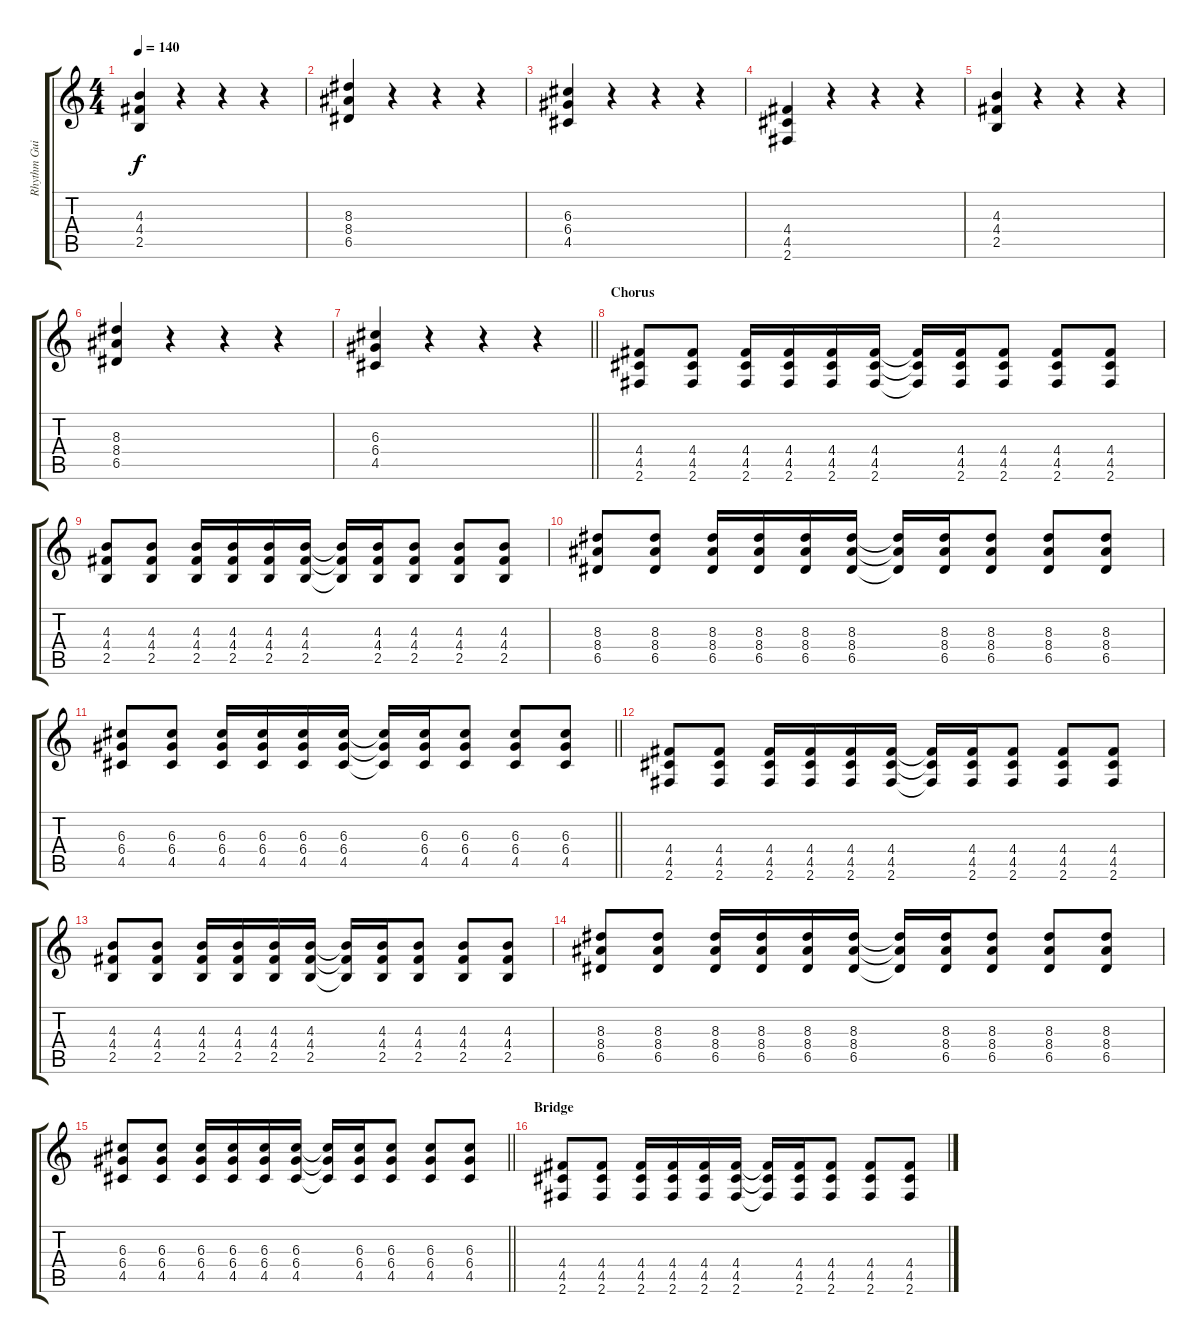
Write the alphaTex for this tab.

\track ("Rhythm Guitar" "Rhythm Gui") {instrument electricguitarclean}
\staff {score tabs}
\tuning (E4 B3 G3 D3 A2 E2) {hide}
\ts (4 4)
\tempo 140
\clef g2
\ks c
(4.3 4.4 2.5).4{dy f} r.4 r.4 r.4 |
(8.3 8.4 6.5).4 r.4 r.4 r.4 |
(6.3 6.4 4.5).4 r.4 r.4 r.4 |
(4.4 4.5 2.6).4 r.4 r.4 r.4 |
(4.3 4.4 2.5).4 r.4 r.4 r.4 |
(8.3 8.4 6.5).4 r.4 r.4 r.4 |
\barLineRight lightlight
(6.3 6.4 4.5).4 r.4 r.4 r.4 |
\section ("" "Chorus")
(4.4 4.5 2.6).8 (4.4 4.5 2.6).8 (4.4 4.5 2.6).16 (4.4 4.5 2.6).16 (4.4 4.5 2.6).16 (4.4 4.5 2.6).16 (4.4{t} 4.5{t} 2.6{t}).16 (4.4 4.5 2.6).16 (4.4 4.5 2.6).8 (4.4 4.5 2.6).8 (4.4 4.5 2.6).8 |
(4.3 4.4 2.5).8 (4.3 4.4 2.5).8 (4.3 4.4 2.5).16 (4.3 4.4 2.5).16 (4.3 4.4 2.5).16 (4.3 4.4 2.5).16 (4.3{t} 4.4{t} 2.5{t}).16 (4.3 4.4 2.5).16 (4.3 4.4 2.5).8 (4.3 4.4 2.5).8 (4.3 4.4 2.5).8 |
(8.3 8.4 6.5).8 (8.3 8.4 6.5).8 (8.3 8.4 6.5).16 (8.3 8.4 6.5).16 (8.3 8.4 6.5).16 (8.3 8.4 6.5).16 (8.3{t} 8.4{t} 6.5{t}).16 (8.3 8.4 6.5).16 (8.3 8.4 6.5).8 (8.3 8.4 6.5).8 (8.3 8.4 6.5).8 |
\barLineRight lightlight
(6.3 6.4 4.5).8 (6.3 6.4 4.5).8 (6.3 6.4 4.5).16 (6.3 6.4 4.5).16 (6.3 6.4 4.5).16 (6.3 6.4 4.5).16 (6.3{t} 6.4{t} 4.5{t}).16 (6.3 6.4 4.5).16 (6.3 6.4 4.5).8 (6.3 6.4 4.5).8 (6.3 6.4 4.5).8 |
(4.4 4.5 2.6).8 (4.4 4.5 2.6).8 (4.4 4.5 2.6).16 (4.4 4.5 2.6).16 (4.4 4.5 2.6).16 (4.4 4.5 2.6).16 (4.4{t} 4.5{t} 2.6{t}).16 (4.4 4.5 2.6).16 (4.4 4.5 2.6).8 (4.4 4.5 2.6).8 (4.4 4.5 2.6).8 |
(4.3 4.4 2.5).8 (4.3 4.4 2.5).8 (4.3 4.4 2.5).16 (4.3 4.4 2.5).16 (4.3 4.4 2.5).16 (4.3 4.4 2.5).16 (4.3{t} 4.4{t} 2.5{t}).16 (4.3 4.4 2.5).16 (4.3 4.4 2.5).8 (4.3 4.4 2.5).8 (4.3 4.4 2.5).8 |
(8.3 8.4 6.5).8 (8.3 8.4 6.5).8 (8.3 8.4 6.5).16 (8.3 8.4 6.5).16 (8.3 8.4 6.5).16 (8.3 8.4 6.5).16 (8.3{t} 8.4{t} 6.5{t}).16 (8.3 8.4 6.5).16 (8.3 8.4 6.5).8 (8.3 8.4 6.5).8 (8.3 8.4 6.5).8 |
\barLineRight lightlight
(6.3 6.4 4.5).8 (6.3 6.4 4.5).8 (6.3 6.4 4.5).16 (6.3 6.4 4.5).16 (6.3 6.4 4.5).16 (6.3 6.4 4.5).16 (6.3{t} 6.4{t} 4.5{t}).16 (6.3 6.4 4.5).16 (6.3 6.4 4.5).8 (6.3 6.4 4.5).8 (6.3 6.4 4.5).8 |
\section ("" "Bridge")
(4.4 4.5 2.6).8 (4.4 4.5 2.6).8 (4.4 4.5 2.6).16 (4.4 4.5 2.6).16 (4.4 4.5 2.6).16 (4.4 4.5 2.6).16 (4.4{t} 4.5{t} 2.6{t}).16 (4.4 4.5 2.6).16 (4.4 4.5 2.6).8 (4.4 4.5 2.6).8 (4.4 4.5 2.6).8
